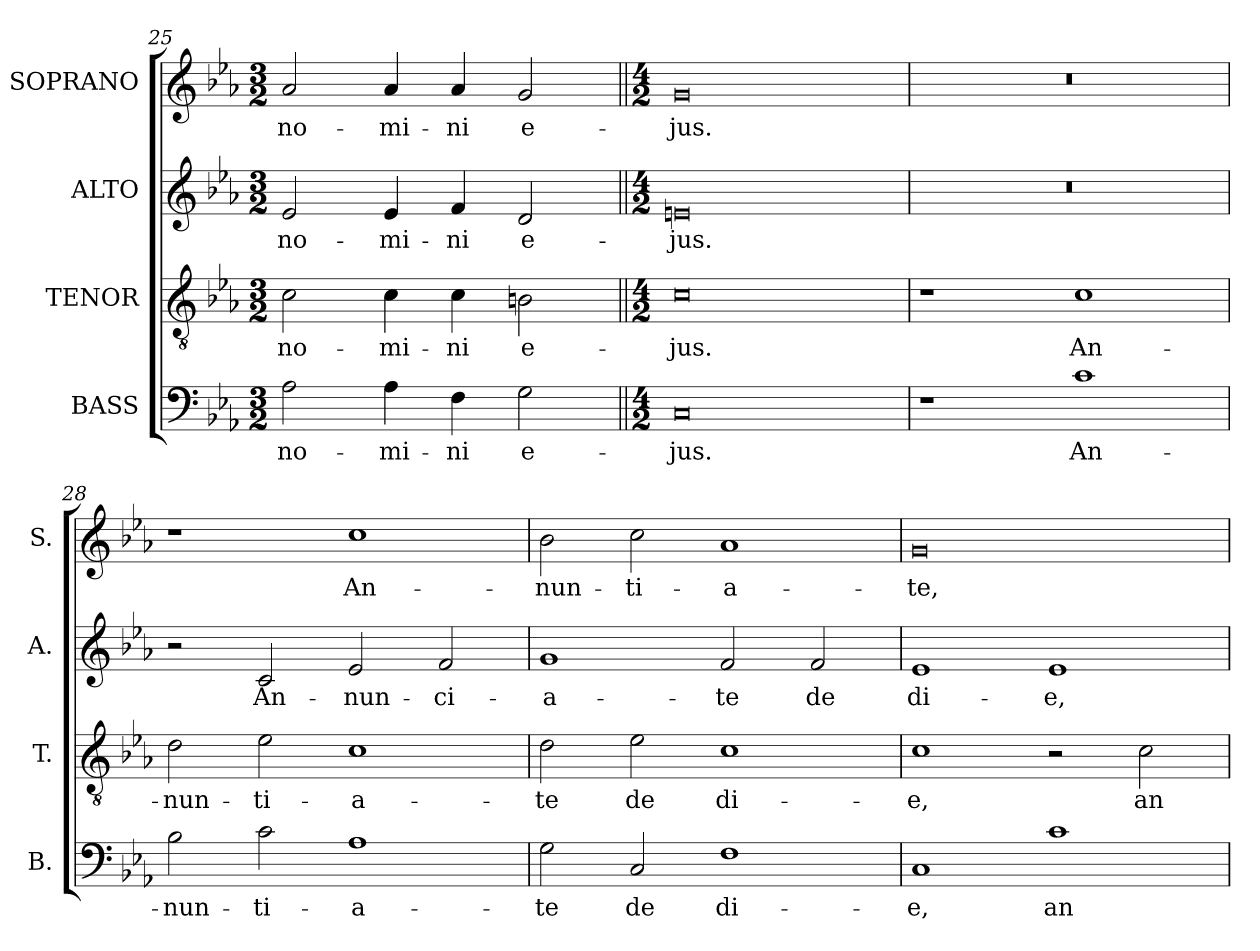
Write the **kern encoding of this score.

**kern	**text	**kern	**text	**kern	**text	**kern	**text
*part4	*part4	*part3	*part3	*part2	*part2	*part1	*part1
*staff4	*staff4	*staff3	*staff3	*staff2	*staff2	*staff1	*staff1
*I"BASS	*	*I"TENOR	*	*I"ALTO	*	*I"SOPRANO	*
*I'B.	*	*I'T.	*	*I'A.	*	*I'S.	*
*clefF4	*	*clefGv2	*	*clefG2	*	*clefG2	*
*	*	*ITrd7c12	*	*	*	*	*
*k[b-e-a-]	*	*k[b-e-a-]	*	*k[b-e-a-]	*	*k[b-e-a-]	*
*E-:	*	*E-:	*	*E-:	*	*E-:	*
*M3/2	*	*M3/2	*	*M3/2	*	*M3/2	*
=25	=25	=25	=25	=25	=25	=25	=25
!	!LO:LY:b:color=#000000	!	!	!	!	!	!
!	!	!	!LO:LY:b:color=#000000	!	!	!	!
!	!	!	!	!	!LO:LY:b:color=#000000	!	!
!	!	!	!	!	!	!	!LO:LY:b:color=#000000
2A-i\	no-	2Ci\	no-	2e-i/	no-	2a-i/	no-
!	!LO:LY:b:color=#000000	!	!	!	!	!	!
!	!	!	!LO:LY:b:color=#000000	!	!	!	!
!	!	!	!	!	!LO:LY:b:color=#000000	!	!
!	!	!	!	!	!	!	!LO:LY:b:color=#000000
4A-i\	-mi-	4Ci\	-mi-	4e-i/	-mi-	4a-i/	-mi-
!	!LO:LY:b:color=#000000	!	!	!	!	!	!
!	!	!	!LO:LY:b:color=#000000	!	!	!	!
!	!	!	!	!	!LO:LY:b:color=#000000	!	!
!	!	!	!	!	!	!	!LO:LY:b:color=#000000
4Fi\	-ni	4Ci\	-ni	4fi/	-ni	4a-i/	-ni
!	!LO:LY:b:color=#000000	!	!	!	!	!	!
!	!	!	!LO:LY:b:color=#000000	!	!	!	!
!	!	!	!	!	!LO:LY:b:color=#000000	!	!
!	!	!	!	!	!	!	!LO:LY:b:color=#000000
2Gi\	e-	2BBni\	e-	2di/	e-	2gi/	e-
!!LO:LB:g=z
=26||	=26||	=26||	=26||	=26||	=26||	=26||	=26||
*M4/2	*	*M4/2	*	*M4/2	*	*M4/2	*
!	!LO:LY:b:color=#000000	!	!	!	!	!	!
!	!	!	!LO:LY:b:color=#000000	!	!	!	!
!	!	!	!	!	!LO:LY:b:color=#000000	!	!
!	!	!	!	!	!	!	!LO:LY:b:color=#000000
0Ci	-jus.	0Ci	-jus.	0eni	-jus.	0gi	-jus.
=27	=27	=27	=27	=27	=27	=27	=27
!	!	!	!	!LO:N:vis=1	!	!LO:N:vis=1	!
1r	.	1r	.	0r	.	0r	.
!	!LO:LY:b:color=#000000	!	!	!	!	!	!
!	!	!	!LO:LY:b:color=#000000	!	!	!	!
1ci	An-	1Ci	An-	.	.	.	.
=28	=28	=28	=28	=28	=28	=28	=28
!	!LO:LY:b:color=#000000	!	!	!	!	!	!
!	!	!	!LO:LY:b:color=#000000	!	!	!	!
2B-i\	-nun-	2Di\	-nun-	2r	.	1r	.
!	!LO:LY:b:color=#000000	!	!	!	!	!	!
!	!	!	!LO:LY:b:color=#000000	!	!	!	!
!	!	!	!	!	!LO:LY:b:color=#000000	!	!
2ci\	-ti-	2E-i\	-ti-	2ci/	An-	.	.
!	!LO:LY:b:color=#000000	!	!	!	!	!	!
!	!	!	!LO:LY:b:color=#000000	!	!	!	!
!	!	!	!	!	!LO:LY:b:color=#000000	!	!
!	!	!	!	!	!	!	!LO:LY:b:color=#000000
1A-i	-a-	1Ci	-a-	2e-i/	-nun-	1cci	An-
!	!	!	!	!	!LO:LY:b:color=#000000	!	!
.	.	.	.	2fi/	-ci-	.	.
=29	=29	=29	=29	=29	=29	=29	=29
!	!LO:LY:b:color=#000000	!	!	!	!	!	!
!	!	!	!LO:LY:b:color=#000000	!	!	!	!
!	!	!	!	!	!LO:LY:b:color=#000000	!	!
!	!	!	!	!	!	!	!LO:LY:b:color=#000000
2Gi\	-te	2Di\	-te	1gi	-a-	2b-i\	-nun-
!	!LO:LY:b:color=#000000	!	!	!	!	!	!
!	!	!	!LO:LY:b:color=#000000	!	!	!	!
!	!	!	!	!	!	!	!LO:LY:b:color=#000000
2Ci/	de	2E-i\	de	.	.	2cci\	-ti-
!	!LO:LY:b:color=#000000	!	!	!	!	!	!
!	!	!	!LO:LY:b:color=#000000	!	!	!	!
!	!	!	!	!	!LO:LY:b:color=#000000	!	!
!	!	!	!	!	!	!	!LO:LY:b:color=#000000
1Fi	di-	1Ci	di-	2fi/	-te	1a-i	-a-
!	!	!	!	!	!LO:LY:b:color=#000000	!	!
.	.	.	.	2fi/	de	.	.
=30	=30	=30	=30	=30	=30	=30	=30
!	!LO:LY:b:color=#000000	!	!	!	!	!	!
!	!	!	!LO:LY:b:color=#000000	!	!	!	!
!	!	!	!	!	!LO:LY:b:color=#000000	!	!
!	!	!	!	!	!	!	!LO:LY:b:color=#000000
1Ci	-e,	1Ci	-e,	1e-i	di-	0gi	-te,
!	!LO:LY:b:color=#000000	!	!	!	!	!	!
!	!	!	!	!	!LO:LY:b:color=#000000	!	!
1ci	an-	2r	.	1e-i	-e,	.	.
!	!	!	!LO:LY:b:color=#000000	!	!	!	!
.	.	2Ci\	an-	.	.	.	.
=	=	=	=	=	=	=	=
*-	*-	*-	*-	*-	*-	*-	*-
